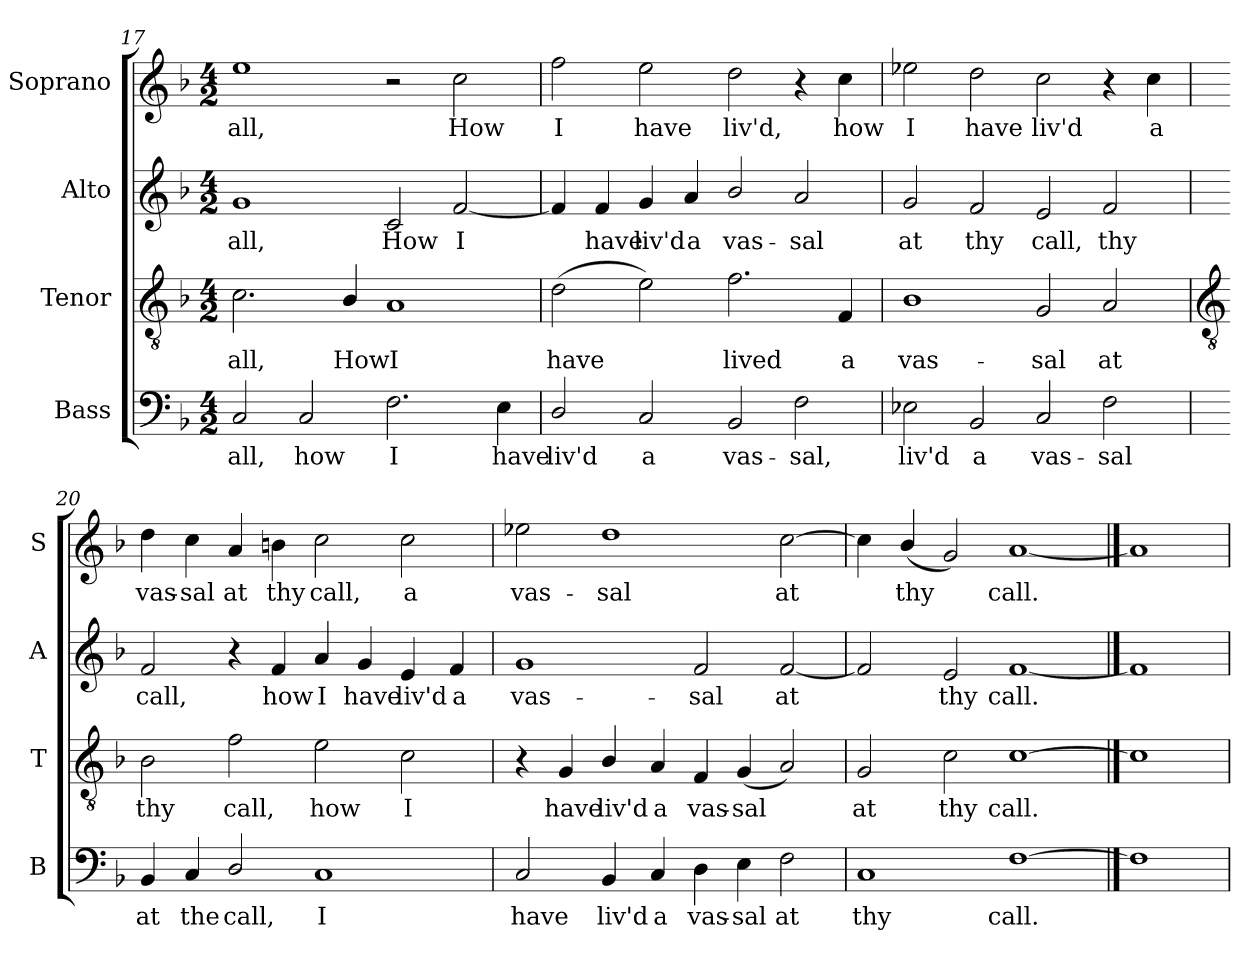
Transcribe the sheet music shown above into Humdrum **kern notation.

**kern	**text	**kern	**text	**kern	**text	**kern	**text
*part4	*part4	*part3	*part3	*part2	*part2	*part1	*part1
*staff4	*staff4	*staff3	*staff3	*staff2	*staff2	*staff1	*staff1
*I"Bass	*	*I"Tenor	*	*I"Alto	*	*I"Soprano	*
*I'B	*	*I'T	*	*I'A	*	*I'S	*
*clefF4	*	*clefGv2	*	*clefG2	*	*clefG2	*
*k[b-]	*	*k[b-]	*	*k[b-]	*	*k[b-]	*
*F:	*	*F:	*	*F:	*	*F:	*
*M4/2	*	*M4/2	*	*M4/2	*	*M4/2	*
=17	=17	=17	=17	=17	=17	=17	=17
!	!LO:LY:b	!	!LO:LY:b	!	!LO:LY:b	!	!LO:LY:b
2C	all,	2.c	all,	1g	all,	1ee	all,
!	!LO:LY:b	!	!	!	!	!	!
2C	how	.	.	.	.	.	.
!	!	!	!LO:LY:b	!	!	!	!
.	.	4B-/	How	.	.	.	.
!	!LO:LY:b	!	!LO:LY:b	!	!LO:LY:b	!	!
2.F	I	1A	I	2c	How	2r	.
!	!	!	!	!	!LO:LY:b	!	!LO:LY:b
.	.	.	.	[2f	I	2cc	How
!	!LO:LY:b	!	!	!	!	!	!
4E	have	.	.	.	.	.	.
=18	=18	=18	=18	=18	=18	=18	=18
!	!LO:LY:b	!	!LO:LY:b	!	!	!	!LO:LY:b
2D/	liv'd	(>2d	have	4f]	.	2ff	I
!	!	!	!	!	!LO:LY:b	!	!
.	.	.	.	4f	have	.	.
!	!LO:LY:b	!	!	!	!LO:LY:b	!	!LO:LY:b
2C	a	2e)	.	4g	liv'd	2ee	have
!	!	!	!	!	!LO:LY:b	!	!
.	.	.	.	4a	a	.	.
!	!LO:LY:b	!	!LO:LY:b	!	!LO:LY:b	!	!LO:LY:b
2BB-	vas-	2.f	lived	2b-/	vas-	2dd	liv'd,
!	!LO:LY:b	!	!	!	!LO:LY:b	!	!
2F	-sal,	.	.	2a	-sal	4r	.
!	!	!	!LO:LY:b	!	!	!	!LO:LY:b
.	.	4F	a	.	.	4cc	how
=19	=19	=19	=19	=19	=19	=19	=19
!	!LO:LY:b	!	!LO:LY:b	!	!LO:LY:b	!	!LO:LY:b
2E-X	liv'd	1B-	vas-	2g	at	2ee-X	I
!	!LO:LY:b	!	!	!	!LO:LY:b	!	!LO:LY:b
2BB-	a	.	.	2f	thy	2dd	have
!	!LO:LY:b	!	!LO:LY:b	!	!LO:LY:b	!	!LO:LY:b
2C	vas-	2G	-sal	2e	call,	2cc	liv'd
!	!LO:LY:b	!	!LO:LY:b	!	!LO:LY:b	!	!
2F	-sal	2A	at	2f	thy	4r	.
!	!	!	!	!	!	!	!LO:LY:b
.	.	.	.	.	.	4cc	a
!!LO:LB:g=z
=20	=20	=20	=20	=20	=20	=20	=20
*	*	*clefGv2	*	*	*	*	*
!	!LO:LY:b	!	!LO:LY:b	!	!LO:LY:b	!	!LO:LY:b
4BB-	at	2B-	thy	2f	call,	4dd	vas-
!	!LO:LY:b	!	!	!	!	!	!LO:LY:b
4C	the	.	.	.	.	4cc	-sal
!	!LO:LY:b	!	!LO:LY:b	!	!	!	!LO:LY:b
2D/	call,	2f	call,	4r	.	4a	at
!	!	!	!	!	!LO:LY:b	!	!LO:LY:b
.	.	.	.	4f	how	4bn	thy
!	!LO:LY:b	!	!LO:LY:b	!	!LO:LY:b	!	!LO:LY:b
1C	I	2e	how	4a	I	2cc	call,
!	!	!	!	!	!LO:LY:b	!	!
.	.	.	.	4g	have	.	.
!	!	!	!LO:LY:b	!	!LO:LY:b	!	!LO:LY:b
.	.	2c	I	4e	liv'd	2cc	a
!	!	!	!	!	!LO:LY:b	!	!
.	.	.	.	4f	a	.	.
=21	=21	=21	=21	=21	=21	=21	=21
!	!LO:LY:b	!	!	!	!LO:LY:b	!	!LO:LY:b
2C	have	4r	.	1g	vas-	2ee-X	vas-
!	!	!	!LO:LY:b	!	!	!	!
.	.	4G	have	.	.	.	.
!	!LO:LY:b	!	!LO:LY:b	!	!	!	!LO:LY:b
4BB-	liv'd	4B-/	liv'd	.	.	1dd	-sal
!	!LO:LY:b	!	!LO:LY:b	!	!	!	!
4C	a	4A	a	.	.	.	.
!	!LO:LY:b	!	!LO:LY:b	!	!LO:LY:b	!	!
4D	vas-	4F	vas-	2f	-sal	.	.
!	!LO:LY:b	!	!LO:LY:b	!	!	!	!
4E	-sal	(<4G	-sal	.	.	.	.
!	!LO:LY:b	!	!	!	!LO:LY:b	!	!LO:LY:b
2F	at	2A)	.	[2f	at	[2cc	at
=22	=22	=22	=22	=22	=22	=22	=22
!	!LO:LY:b	!	!LO:LY:b	!	!	!	!
1C	thy	2G	at	2f]	.	4cc]	.
!	!	!	!	!	!	!	!LO:LY:b
.	.	.	.	.	.	(<4b-/	thy
!	!	!	!LO:LY:b	!	!LO:LY:b	!	!
.	.	2c	thy	2e	thy	2g)	.
!	!LO:LY:b	!	!LO:LY:b	!	!LO:LY:b	!	!LO:LY:b
[1F	call.	[1c	call.	[1f	call.	[1a	call.
==23	==23	==23	==23	==23	==23	==23	==23
1F]	.	1c]	.	1f]	.	1a]	.
=	=	=	=	=	=	=	=
*-	*-	*-	*-	*-	*-	*-	*-
